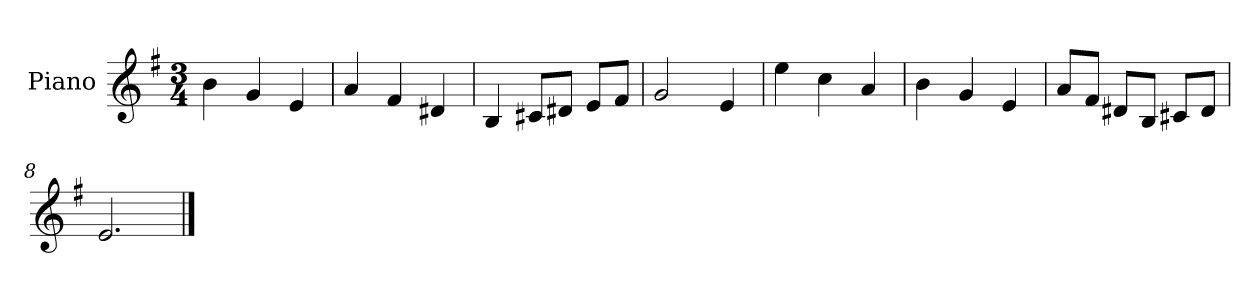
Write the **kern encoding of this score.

**kern
*part1
*staff1
*I"Piano
*I'Pno.
*clefG2
*k[f#]
*M3/4
*MM120
=1
4b\
4g/
4e/
=2
4a/
4f#/
4d#X/
=3
4B/
8c#X/L
8d#X/J
8e/L
8f#/J
=4
2g/
4e/
=5
4ee\
4cc\
4a/
=6
4b\
4g/
4e/
=7
8a/L
8f#/J
8d#X/L
8B/J
8c#X/L
8d#/J
=8
2.e/
==
*-
